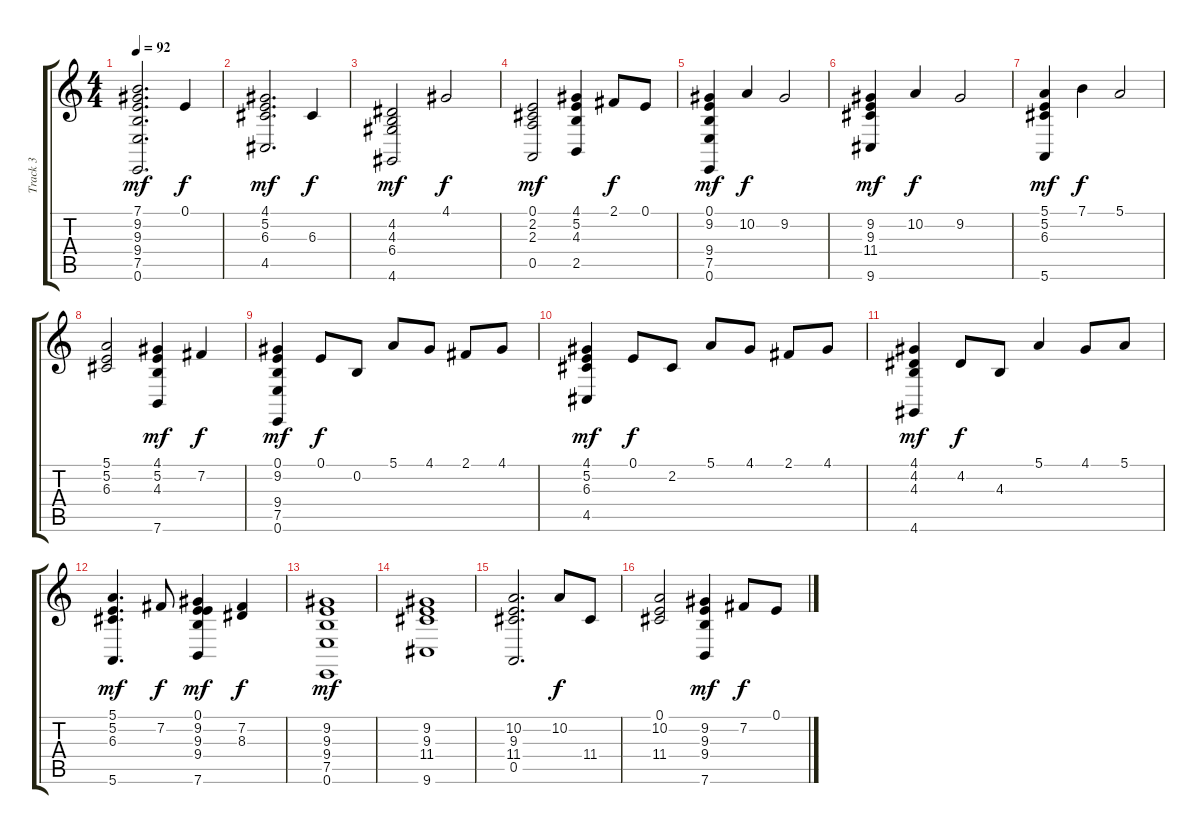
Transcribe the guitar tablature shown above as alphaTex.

\track ("Track 3" "Track 3") {instrument acousticgrandpiano}
\staff {score tabs}
\tuning (E4 B3 G3 D3 A2 E2) {hide}
\ts (4 4)
\tempo 92
\clef g2
\ks c
(7.1 9.2 9.3 9.4 7.5 0.6).2{d dy mf} 0.1.4{dy f} |
(4.1 5.2 6.3 4.5).2{d dy mf} 6.3.4{dy f} |
(4.2 4.3 6.4 4.6).2{dy mf} 4.1.2{dy f} |
(0.1 2.2 2.3 0.5).2{dy mf} (4.1 5.2 4.3 2.5).4 2.1.8{dy f} 0.1.8 |
(0.1 9.2 9.4 7.5 0.6).4{dy mf} 10.2.4{dy f} 9.2.2 |
(9.2 9.3 11.4 9.6).4{dy mf} 10.2.4{dy f} 9.2.2 |
(5.1 5.2 6.3 5.6).4{dy mf} 7.1.4{dy f} 5.1.2 |
(5.1 5.2 6.3).2 (4.1 5.2 4.3 7.6).4{dy mf} 7.2.4{dy f} |
(0.1 9.2 9.4 7.5 0.6).4{dy mf} 0.1.8{dy f} 0.2.8 5.1.8 4.1.8 2.1.8 4.1.8 |
(4.1 5.2 6.3 4.5).4{dy mf} 0.1.8{dy f} 2.2.8 5.1.8 4.1.8 2.1.8 4.1.8 |
(4.1 4.2 4.3 4.6).4{dy mf} 4.2.8{dy f} 4.3.8 5.1.4 4.1.8 5.1.8 |
(5.1 5.2 6.3 5.6).4{d dy mf} 7.2.8{dy f} (0.1 9.2 9.3 9.4 7.6).4{dy mf} (7.2 8.3).4{dy f} |
(9.2 9.3 9.4 7.5 0.6).1{dy mf} |
(9.2 9.3 11.4 9.6).1 |
(10.2 9.3 11.4 0.5).2{d} 10.2.8{dy f} 11.4.8 |
(0.1 10.2 11.4).2 (9.2 9.3 9.4 7.6).4{dy mf} 7.2.8{dy f} 0.1.8
